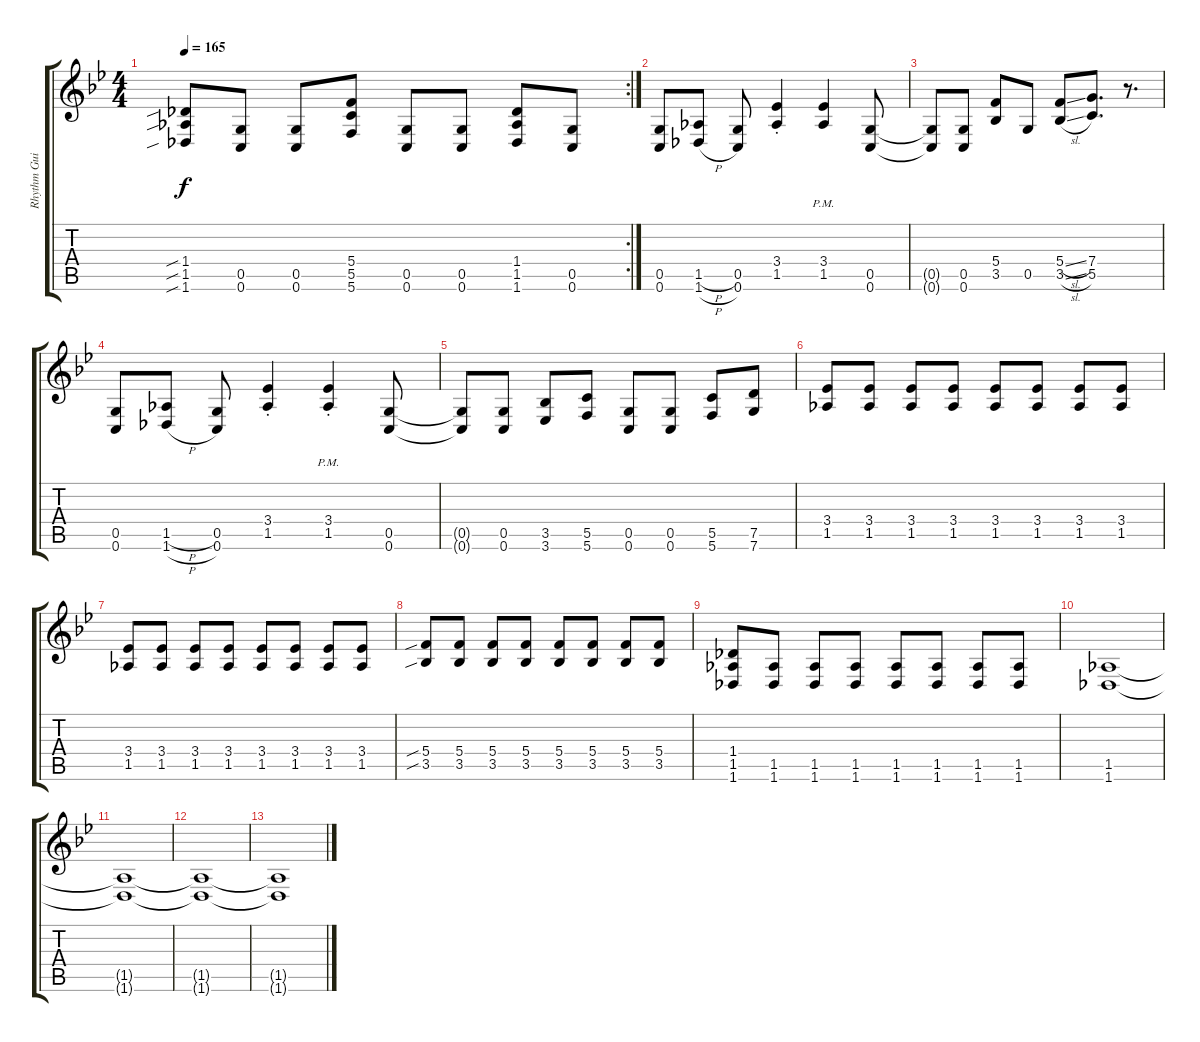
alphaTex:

\track ("Rhythm Guitar" "Rhythm Gui") {instrument distortionguitar}
\staff {score tabs}
\tuning (D4 A3 F3 C3 G2 C2) {hide}
\rc 2
\ts (4 4)
\tempo 165
\clef g2
\ks bb
(1.4{sib} 1.5{sib} 1.6{sib}).8{dy f} (0.5 0.6).8 (0.5 0.6).8 (5.4 5.5 5.6).8 (0.5 0.6).8 (0.5 0.6).8 (1.4 1.5 1.6).8 (0.5 0.6).8 |
(0.5 0.6).8 (1.5{h} 1.6{h}).8 (0.5 0.6).8 (3.4{st} 1.5{st}).4 (3.4{pm} 1.5{pm}).4 (0.5 0.6).8 |
(0.5{t} 0.6{t}).8 (0.5 0.6).8 (5.4 3.5).8 0.5.8 (5.4{sl} 3.5{sl}).8 (7.4 5.5).8{d} r.8{d} |
(0.5 0.6).8 (1.5{h} 1.6{h}).8 (0.5 0.6).8 (3.4{st} 1.5{st}).4 (3.4{pm st} 1.5{pm st}).4 (0.5 0.6).8 |
(0.5{t} 0.6{t}).8 (0.5 0.6).8 (3.5 3.6).8 (5.5 5.6).8 (0.5 0.6).8 (0.5 0.6).8 (5.5 5.6).8 (7.5 7.6).8 |
(3.4 1.5).8 (3.4 1.5).8 (3.4 1.5).8 (3.4 1.5).8 (3.4 1.5).8 (3.4 1.5).8 (3.4 1.5).8 (3.4 1.5).8 |
(3.4 1.5).8 (3.4 1.5).8 (3.4 1.5).8 (3.4 1.5).8 (3.4 1.5).8 (3.4 1.5).8 (3.4 1.5).8 (3.4 1.5).8 |
(5.4{sib} 3.5{sib}).8 (5.4 3.5).8 (5.4 3.5).8 (5.4 3.5).8 (5.4 3.5).8 (5.4 3.5).8 (5.4 3.5).8 (5.4 3.5).8 |
(1.4 1.5 1.6).8 (1.5 1.6).8 (1.5 1.6).8 (1.5 1.6).8 (1.5 1.6).8 (1.5 1.6).8 (1.5 1.6).8 (1.5 1.6).8 |
(1.5 1.6).1 |
(1.5{t} 1.6{t}).1 |
(1.5{t} 1.6{t}).1 |
(1.5{t} 1.6{t}).1
